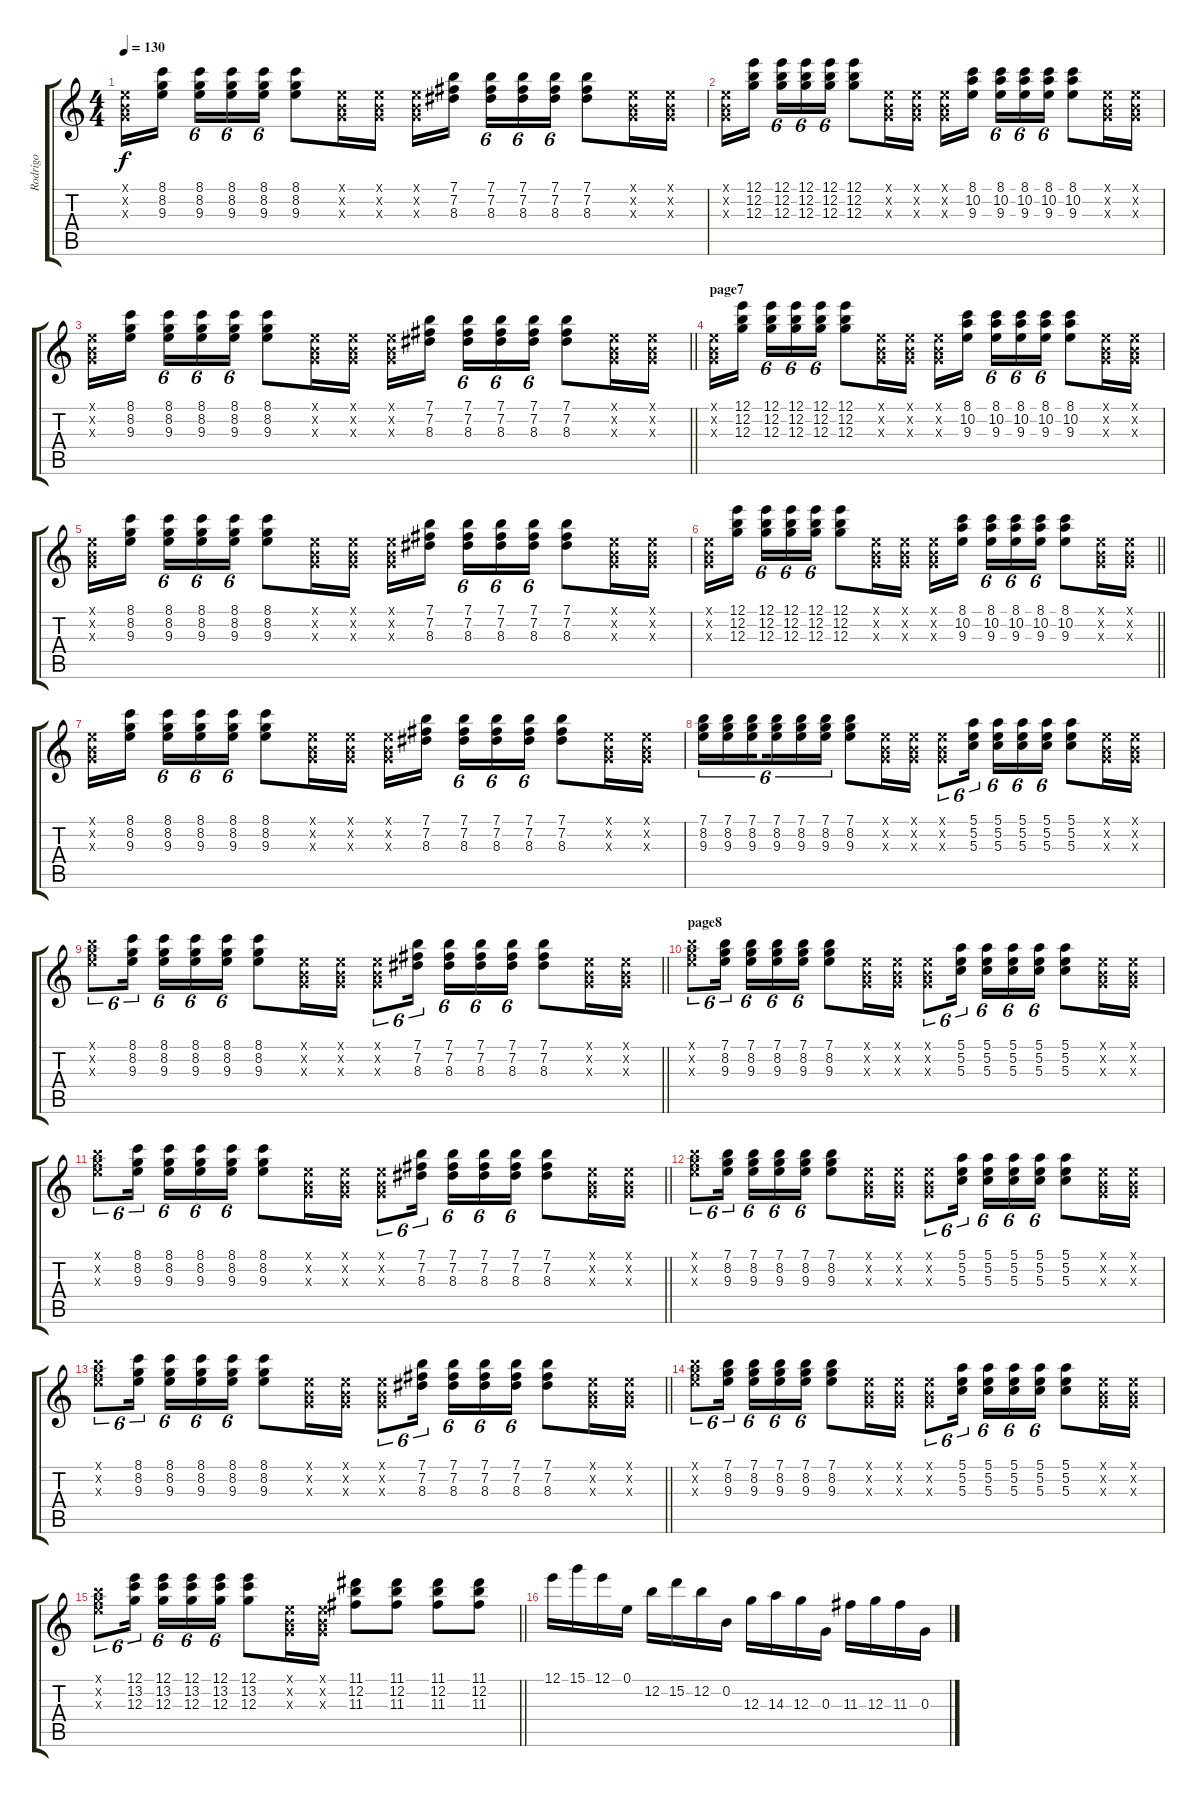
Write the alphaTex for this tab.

\track ("Rodrigo" "Rodrigo") {instrument acousticguitarsteel}
\staff {score tabs}
\tuning (E4 B3 G3 D3 A2 E2) {hide}
\ts (4 4)
\tempo 130
\clef g2
\ks c
(0.1{x} 0.2{x} 0.3{x}).16{dy f} (8.1 8.2 9.3).16{beam splitsecondary} (8.1 8.2 9.3).16{tu (6 4)} (8.1 8.2 9.3).16{tu (6 4)} (8.1 8.2 9.3).16{tu (6 4)} (8.1 8.2 9.3).8 (0.1{x} 0.2{x} 0.3{x}).16 (0.1{x} 0.2{x} 0.3{x}).16 (0.1{x} 0.2{x} 0.3{x}).16 (7.1 7.2 8.3).16{beam splitsecondary} (7.1 7.2 8.3).16{tu (6 4)} (7.1 7.2 8.3).16{tu (6 4)} (7.1 7.2 8.3).16{tu (6 4)} (7.1 7.2 8.3).8 (0.1{x} 0.2{x} 0.3{x}).16 (0.1{x} 0.2{x} 0.3{x}).16 |
(0.1{x} 0.2{x} 0.3{x}).16 (12.1 12.2 12.3).16{beam splitsecondary} (12.1 12.2 12.3).16{tu (6 4)} (12.1 12.2 12.3).16{tu (6 4)} (12.1 12.2 12.3).16{tu (6 4)} (12.1 12.2 12.3).8 (0.1{x} 0.2{x} 0.3{x}).16 (0.1{x} 0.2{x} 0.3{x}).16 (0.1{x} 0.2{x} 0.3{x}).16 (8.1 10.2 9.3).16{beam splitsecondary} (8.1 10.2 9.3).16{tu (6 4)} (8.1 10.2 9.3).16{tu (6 4)} (8.1 10.2 9.3).16{tu (6 4)} (8.1 10.2 9.3).8 (0.1{x} 0.2{x} 0.3{x}).16 (0.1{x} 0.2{x} 0.3{x}).16 |
\barLineRight lightlight
(0.1{x} 0.2{x} 0.3{x}).16 (8.1 8.2 9.3).16{beam splitsecondary} (8.1 8.2 9.3).16{tu (6 4)} (8.1 8.2 9.3).16{tu (6 4)} (8.1 8.2 9.3).16{tu (6 4)} (8.1 8.2 9.3).8 (0.1{x} 0.2{x} 0.3{x}).16 (0.1{x} 0.2{x} 0.3{x}).16 (0.1{x} 0.2{x} 0.3{x}).16 (7.1 7.2 8.3).16{beam splitsecondary} (7.1 7.2 8.3).16{tu (6 4)} (7.1 7.2 8.3).16{tu (6 4)} (7.1 7.2 8.3).16{tu (6 4)} (7.1 7.2 8.3).8 (0.1{x} 0.2{x} 0.3{x}).16 (0.1{x} 0.2{x} 0.3{x}).16 |
\section ("" "page7")
(0.1{x} 0.2{x} 0.3{x}).16 (12.1 12.2 12.3).16{beam splitsecondary} (12.1 12.2 12.3).16{tu (6 4)} (12.1 12.2 12.3).16{tu (6 4)} (12.1 12.2 12.3).16{tu (6 4)} (12.1 12.2 12.3).8 (0.1{x} 0.2{x} 0.3{x}).16 (0.1{x} 0.2{x} 0.3{x}).16 (0.1{x} 0.2{x} 0.3{x}).16 (8.1 10.2 9.3).16{beam splitsecondary} (8.1 10.2 9.3).16{tu (6 4)} (8.1 10.2 9.3).16{tu (6 4)} (8.1 10.2 9.3).16{tu (6 4)} (8.1 10.2 9.3).8 (0.1{x} 0.2{x} 0.3{x}).16 (0.1{x} 0.2{x} 0.3{x}).16 |
(0.1{x} 0.2{x} 0.3{x}).16 (8.1 8.2 9.3).16{beam splitsecondary} (8.1 8.2 9.3).16{tu (6 4)} (8.1 8.2 9.3).16{tu (6 4)} (8.1 8.2 9.3).16{tu (6 4)} (8.1 8.2 9.3).8 (0.1{x} 0.2{x} 0.3{x}).16 (0.1{x} 0.2{x} 0.3{x}).16 (0.1{x} 0.2{x} 0.3{x}).16 (7.1 7.2 8.3).16{beam splitsecondary} (7.1 7.2 8.3).16{tu (6 4)} (7.1 7.2 8.3).16{tu (6 4)} (7.1 7.2 8.3).16{tu (6 4)} (7.1 7.2 8.3).8 (0.1{x} 0.2{x} 0.3{x}).16 (0.1{x} 0.2{x} 0.3{x}).16 |
\barLineRight lightlight
(0.1{x} 0.2{x} 0.3{x}).16 (12.1 12.2 12.3).16{beam splitsecondary} (12.1 12.2 12.3).16{tu (6 4)} (12.1 12.2 12.3).16{tu (6 4)} (12.1 12.2 12.3).16{tu (6 4)} (12.1 12.2 12.3).8 (0.1{x} 0.2{x} 0.3{x}).16 (0.1{x} 0.2{x} 0.3{x}).16 (0.1{x} 0.2{x} 0.3{x}).16 (8.1 10.2 9.3).16{beam splitsecondary} (8.1 10.2 9.3).16{tu (6 4)} (8.1 10.2 9.3).16{tu (6 4)} (8.1 10.2 9.3).16{tu (6 4)} (8.1 10.2 9.3).8 (0.1{x} 0.2{x} 0.3{x}).16 (0.1{x} 0.2{x} 0.3{x}).16 |
(0.1{x} 0.2{x} 0.3{x}).16 (8.1 8.2 9.3).16{beam splitsecondary} (8.1 8.2 9.3).16{tu (6 4)} (8.1 8.2 9.3).16{tu (6 4)} (8.1 8.2 9.3).16{tu (6 4)} (8.1 8.2 9.3).8 (0.1{x} 0.2{x} 0.3{x}).16 (0.1{x} 0.2{x} 0.3{x}).16 (0.1{x} 0.2{x} 0.3{x}).16 (7.1 7.2 8.3).16{beam splitsecondary} (7.1 7.2 8.3).16{tu (6 4)} (7.1 7.2 8.3).16{tu (6 4)} (7.1 7.2 8.3).16{tu (6 4)} (7.1 7.2 8.3).8 (0.1{x} 0.2{x} 0.3{x}).16 (0.1{x} 0.2{x} 0.3{x}).16 |
(7.1 8.2 9.3).16{tu (6 4)} (7.1 8.2 9.3).16{tu (6 4)} (7.1 8.2 9.3).16{tu (6 4) beam splitsecondary} (7.1 8.2 9.3).16{tu (6 4)} (7.1 8.2 9.3).16{tu (6 4)} (7.1 8.2 9.3).16{tu (6 4)} (7.1 8.2 9.3).8 (0.1{x} 0.2{x} 0.3{x}).16 (0.1{x} 0.2{x} 0.3{x}).16 (0.1{x} 0.2{x} 0.3{x}).8{tu (6 4)} (5.1 5.2 5.3).16{tu (6 4) beam splitsecondary} (5.1 5.2 5.3).16{tu (6 4)} (5.1 5.2 5.3).16{tu (6 4)} (5.1 5.2 5.3).16{tu (6 4)} (5.1 5.2 5.3).8 (0.1{x} 0.2{x} 0.3{x}).16 (0.1{x} 0.2{x} 0.3{x}).16 |
\barLineRight lightlight
(7.1{x} 8.2{x} 9.3{x}).8{tu (6 4)} (8.1 8.2 9.3).16{tu (6 4) beam splitsecondary} (8.1 8.2 9.3).16{tu (6 4)} (8.1 8.2 9.3).16{tu (6 4)} (8.1 8.2 9.3).16{tu (6 4)} (8.1 8.2 9.3).8 (0.1{x} 0.2{x} 0.3{x}).16 (0.1{x} 0.2{x} 0.3{x}).16 (0.1{x} 0.2{x} 0.3{x}).8{tu (6 4)} (7.1 7.2 8.3).16{tu (6 4) beam splitsecondary} (7.1 7.2 8.3).16{tu (6 4)} (7.1 7.2 8.3).16{tu (6 4)} (7.1 7.2 8.3).16{tu (6 4)} (7.1 7.2 8.3).8 (0.1{x} 0.2{x} 0.3{x}).16 (0.1{x} 0.2{x} 0.3{x}).16 |
\section ("" "page8")
(7.1{x} 8.2{x} 9.3{x}).8{tu (6 4)} (7.1 8.2 9.3).16{tu (6 4) beam splitsecondary} (7.1 8.2 9.3).16{tu (6 4)} (7.1 8.2 9.3).16{tu (6 4)} (7.1 8.2 9.3).16{tu (6 4)} (7.1 8.2 9.3).8 (0.1{x} 0.2{x} 0.3{x}).16 (0.1{x} 0.2{x} 0.3{x}).16 (0.1{x} 0.2{x} 0.3{x}).8{tu (6 4)} (5.1 5.2 5.3).16{tu (6 4) beam splitsecondary} (5.1 5.2 5.3).16{tu (6 4)} (5.1 5.2 5.3).16{tu (6 4)} (5.1 5.2 5.3).16{tu (6 4)} (5.1 5.2 5.3).8 (0.1{x} 0.2{x} 0.3{x}).16 (0.1{x} 0.2{x} 0.3{x}).16 |
\barLineRight lightlight
(7.1{x} 8.2{x} 9.3{x}).8{tu (6 4)} (8.1 8.2 9.3).16{tu (6 4) beam splitsecondary} (8.1 8.2 9.3).16{tu (6 4)} (8.1 8.2 9.3).16{tu (6 4)} (8.1 8.2 9.3).16{tu (6 4)} (8.1 8.2 9.3).8 (0.1{x} 0.2{x} 0.3{x}).16 (0.1{x} 0.2{x} 0.3{x}).16 (0.1{x} 0.2{x} 0.3{x}).8{tu (6 4)} (7.1 7.2 8.3).16{tu (6 4) beam splitsecondary} (7.1 7.2 8.3).16{tu (6 4)} (7.1 7.2 8.3).16{tu (6 4)} (7.1 7.2 8.3).16{tu (6 4)} (7.1 7.2 8.3).8 (0.1{x} 0.2{x} 0.3{x}).16 (0.1{x} 0.2{x} 0.3{x}).16 |
(7.1{x} 8.2{x} 9.3{x}).8{tu (6 4)} (7.1 8.2 9.3).16{tu (6 4) beam splitsecondary} (7.1 8.2 9.3).16{tu (6 4)} (7.1 8.2 9.3).16{tu (6 4)} (7.1 8.2 9.3).16{tu (6 4)} (7.1 8.2 9.3).8 (0.1{x} 0.2{x} 0.3{x}).16 (0.1{x} 0.2{x} 0.3{x}).16 (0.1{x} 0.2{x} 0.3{x}).8{tu (6 4)} (5.1 5.2 5.3).16{tu (6 4) beam splitsecondary} (5.1 5.2 5.3).16{tu (6 4)} (5.1 5.2 5.3).16{tu (6 4)} (5.1 5.2 5.3).16{tu (6 4)} (5.1 5.2 5.3).8 (0.1{x} 0.2{x} 0.3{x}).16 (0.1{x} 0.2{x} 0.3{x}).16 |
\barLineRight lightlight
(7.1{x} 8.2{x} 9.3{x}).8{tu (6 4)} (8.1 8.2 9.3).16{tu (6 4) beam splitsecondary} (8.1 8.2 9.3).16{tu (6 4)} (8.1 8.2 9.3).16{tu (6 4)} (8.1 8.2 9.3).16{tu (6 4)} (8.1 8.2 9.3).8 (0.1{x} 0.2{x} 0.3{x}).16 (0.1{x} 0.2{x} 0.3{x}).16 (0.1{x} 0.2{x} 0.3{x}).8{tu (6 4)} (7.1 7.2 8.3).16{tu (6 4) beam splitsecondary} (7.1 7.2 8.3).16{tu (6 4)} (7.1 7.2 8.3).16{tu (6 4)} (7.1 7.2 8.3).16{tu (6 4)} (7.1 7.2 8.3).8 (0.1{x} 0.2{x} 0.3{x}).16 (0.1{x} 0.2{x} 0.3{x}).16 |
(7.1{x} 8.2{x} 9.3{x}).8{tu (6 4)} (7.1 8.2 9.3).16{tu (6 4) beam splitsecondary} (7.1 8.2 9.3).16{tu (6 4)} (7.1 8.2 9.3).16{tu (6 4)} (7.1 8.2 9.3).16{tu (6 4)} (7.1 8.2 9.3).8 (0.1{x} 0.2{x} 0.3{x}).16 (0.1{x} 0.2{x} 0.3{x}).16 (0.1{x} 0.2{x} 0.3{x}).8{tu (6 4)} (5.1 5.2 5.3).16{tu (6 4) beam splitsecondary} (5.1 5.2 5.3).16{tu (6 4)} (5.1 5.2 5.3).16{tu (6 4)} (5.1 5.2 5.3).16{tu (6 4)} (5.1 5.2 5.3).8 (0.1{x} 0.2{x} 0.3{x}).16 (0.1{x} 0.2{x} 0.3{x}).16 |
\barLineRight lightlight
(7.1{x} 8.2{x} 9.3{x}).8{tu (6 4)} (12.1 13.2 12.3).16{tu (6 4) beam splitsecondary} (12.1 13.2 12.3).16{tu (6 4)} (12.1 13.2 12.3).16{tu (6 4)} (12.1 13.2 12.3).16{tu (6 4)} (12.1 13.2 12.3).8 (0.1{x} 0.2{x} 0.3{x}).16 (0.1{x} 0.2{x} 0.3{x}).16 (11.1 12.2 11.3).8 (11.1 12.2 11.3).8 (11.1 12.2 11.3).8 (11.1 12.2 11.3).8 |
12.1.16 15.1.16 12.1.16 0.1.16 12.2.16 15.2.16 12.2.16 0.2.16 12.3.16 14.3.16 12.3.16 0.3.16 11.3.16 12.3.16 11.3.16 0.3.16
